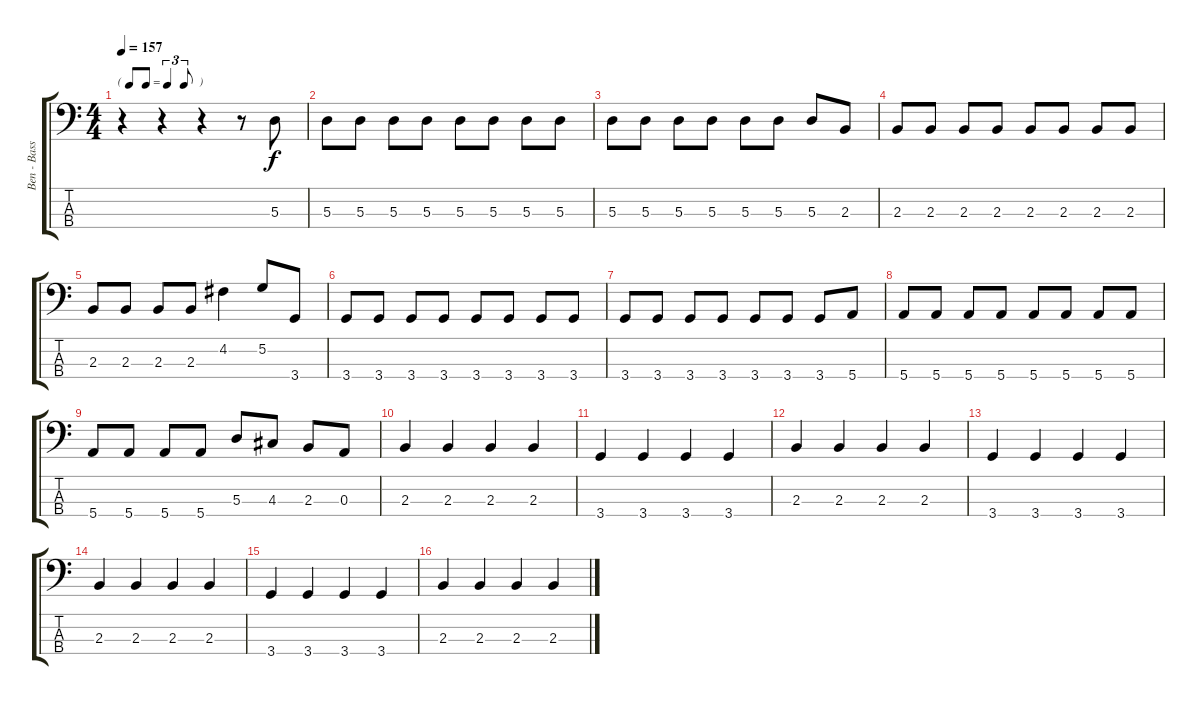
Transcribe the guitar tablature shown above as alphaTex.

\track ("Ben - Bass" "Ben - Bass") {instrument electricbasspick}
\staff {score tabs}
\tuning (G2 D2 A1 E1) {hide}
\ts (4 4)
\tf triplet8th
\tempo 157
\clef f4
\ks c
r.4{dy f} r.4 r.4 r.8 5.3.8 |
5.3.8 5.3.8 5.3.8 5.3.8 5.3.8 5.3.8 5.3.8 5.3.8 |
5.3.8 5.3.8 5.3.8 5.3.8 5.3.8 5.3.8 5.3.8 2.3.8 |
2.3.8 2.3.8 2.3.8 2.3.8 2.3.8 2.3.8 2.3.8 2.3.8 |
2.3.8 2.3.8 2.3.8 2.3.8 4.2.4 5.2.8 3.4.8 |
3.4.8 3.4.8 3.4.8 3.4.8 3.4.8 3.4.8 3.4.8 3.4.8 |
3.4.8 3.4.8 3.4.8 3.4.8 3.4.8 3.4.8 3.4.8 5.4.8 |
5.4.8 5.4.8 5.4.8 5.4.8 5.4.8 5.4.8 5.4.8 5.4.8 |
5.4.8 5.4.8 5.4.8 5.4.8 5.3.8 4.3.8 2.3.8 0.3.8 |
2.3.4 2.3.4 2.3.4 2.3.4 |
3.4.4 3.4.4 3.4.4 3.4.4 |
2.3.4 2.3.4 2.3.4 2.3.4 |
3.4.4 3.4.4 3.4.4 3.4.4 |
2.3.4 2.3.4 2.3.4 2.3.4 |
3.4.4 3.4.4 3.4.4 3.4.4 |
2.3.4 2.3.4 2.3.4 2.3.4
